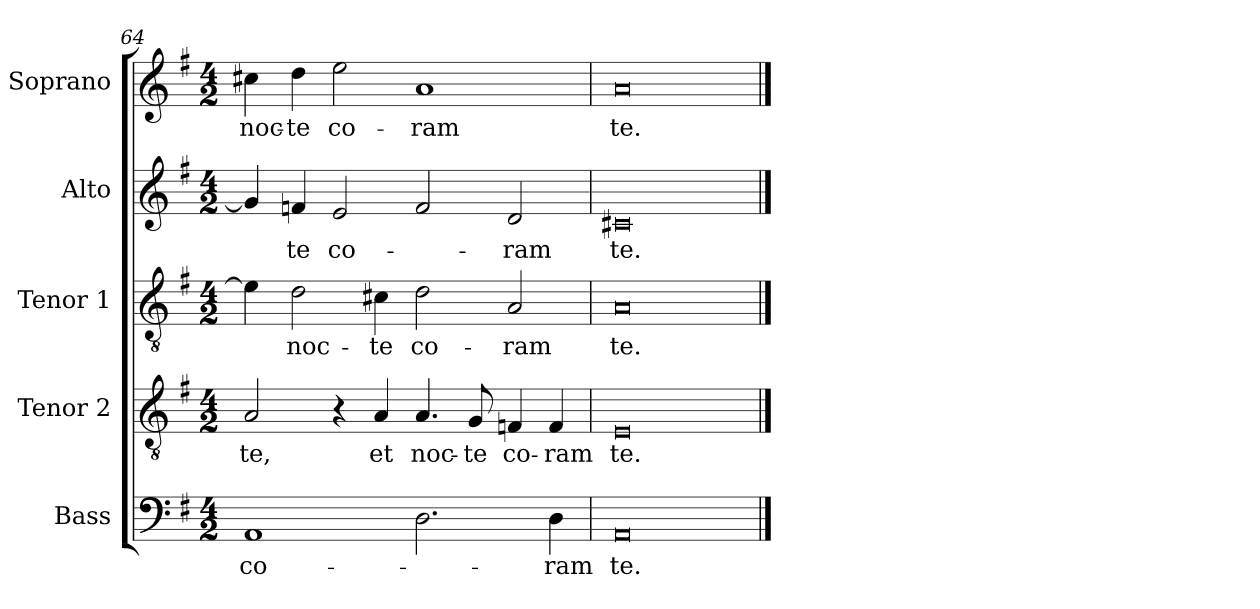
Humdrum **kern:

**kern	**text	**kern	**text	**kern	**text	**kern	**text	**kern	**text
*part5	*part5	*part4	*part4	*part3	*part3	*part2	*part2	*part1	*part1
*staff5	*staff5	*staff4	*staff4	*staff3	*staff3	*staff2	*staff2	*staff1	*staff1
*I"Bass	*	*I"Tenor 2	*	*I"Tenor 1	*	*I"Alto	*	*I"Soprano	*
*I'B	*	*I'T 2	*	*I'T 1	*	*I'A	*	*I'S	*
!!LO:LB:g=z
*clefF4	*	*clefGv2	*	*clefGv2	*	*clefG2	*	*clefG2	*
*k[f#]	*	*k[f#]	*	*k[f#]	*	*k[f#]	*	*k[f#]	*
*G:	*	*G:	*	*G:	*	*G:	*	*G:	*
*M4/2	*	*M4/2	*	*M4/2	*	*M4/2	*	*M4/2	*
=64	=64	=64	=64	=64	=64	=64	=64	=64	=64
!	!LO:LY:b	!	!LO:LY:b	!	!	!	!	!	!LO:LY:b
1AA	co-	2A/	te,	4e\]	.	4g/]	.	4cc#X\	noc-
!	!	!	!	!	!LO:LY:b	!	!LO:LY:b	!	!LO:LY:b
.	.	.	.	2d\	noc-	4fn/	-te	4dd\	-te
!	!	!	!	!	!	!	!LO:LY:b	!	!LO:LY:b
.	.	4r	.	.	.	2e/	co-	2ee\	co-
!	!	!	!LO:LY:b	!	!LO:LY:b	!	!	!	!
.	.	4A/	et	4c#X\	-te	.	.	.	.
!	!	!	!LO:LY:b	!	!LO:LY:b	!	!	!	!LO:LY:b
2.D\	.	4.A/	noc-	2d\	co-	2f/	.	1a	-ram
!	!	!	!LO:LY:b	!	!	!	!	!	!
.	.	8G/	-te	.	.	.	.	.	.
!	!	!	!LO:LY:b	!	!LO:LY:b	!	!LO:LY:b	!	!
.	.	4Fn/	co-	2A/	-ram	2d/	-ram	.	.
!	!LO:LY:b	!	!LO:LY:b	!	!	!	!	!	!
4D\	-ram	4F/	-ram	.	.	.	.	.	.
=65	=65	=65	=65	=65	=65	=65	=65	=65	=65
!	!LO:LY:b	!	!LO:LY:b	!	!LO:LY:b	!	!LO:LY:b	!	!LO:LY:b
0AA	te.	0E	te.	0A	te.	0c#X	te.	0a	te.
==	==	==	==	==	==	==	==	==	==
*-	*-	*-	*-	*-	*-	*-	*-	*-	*-
